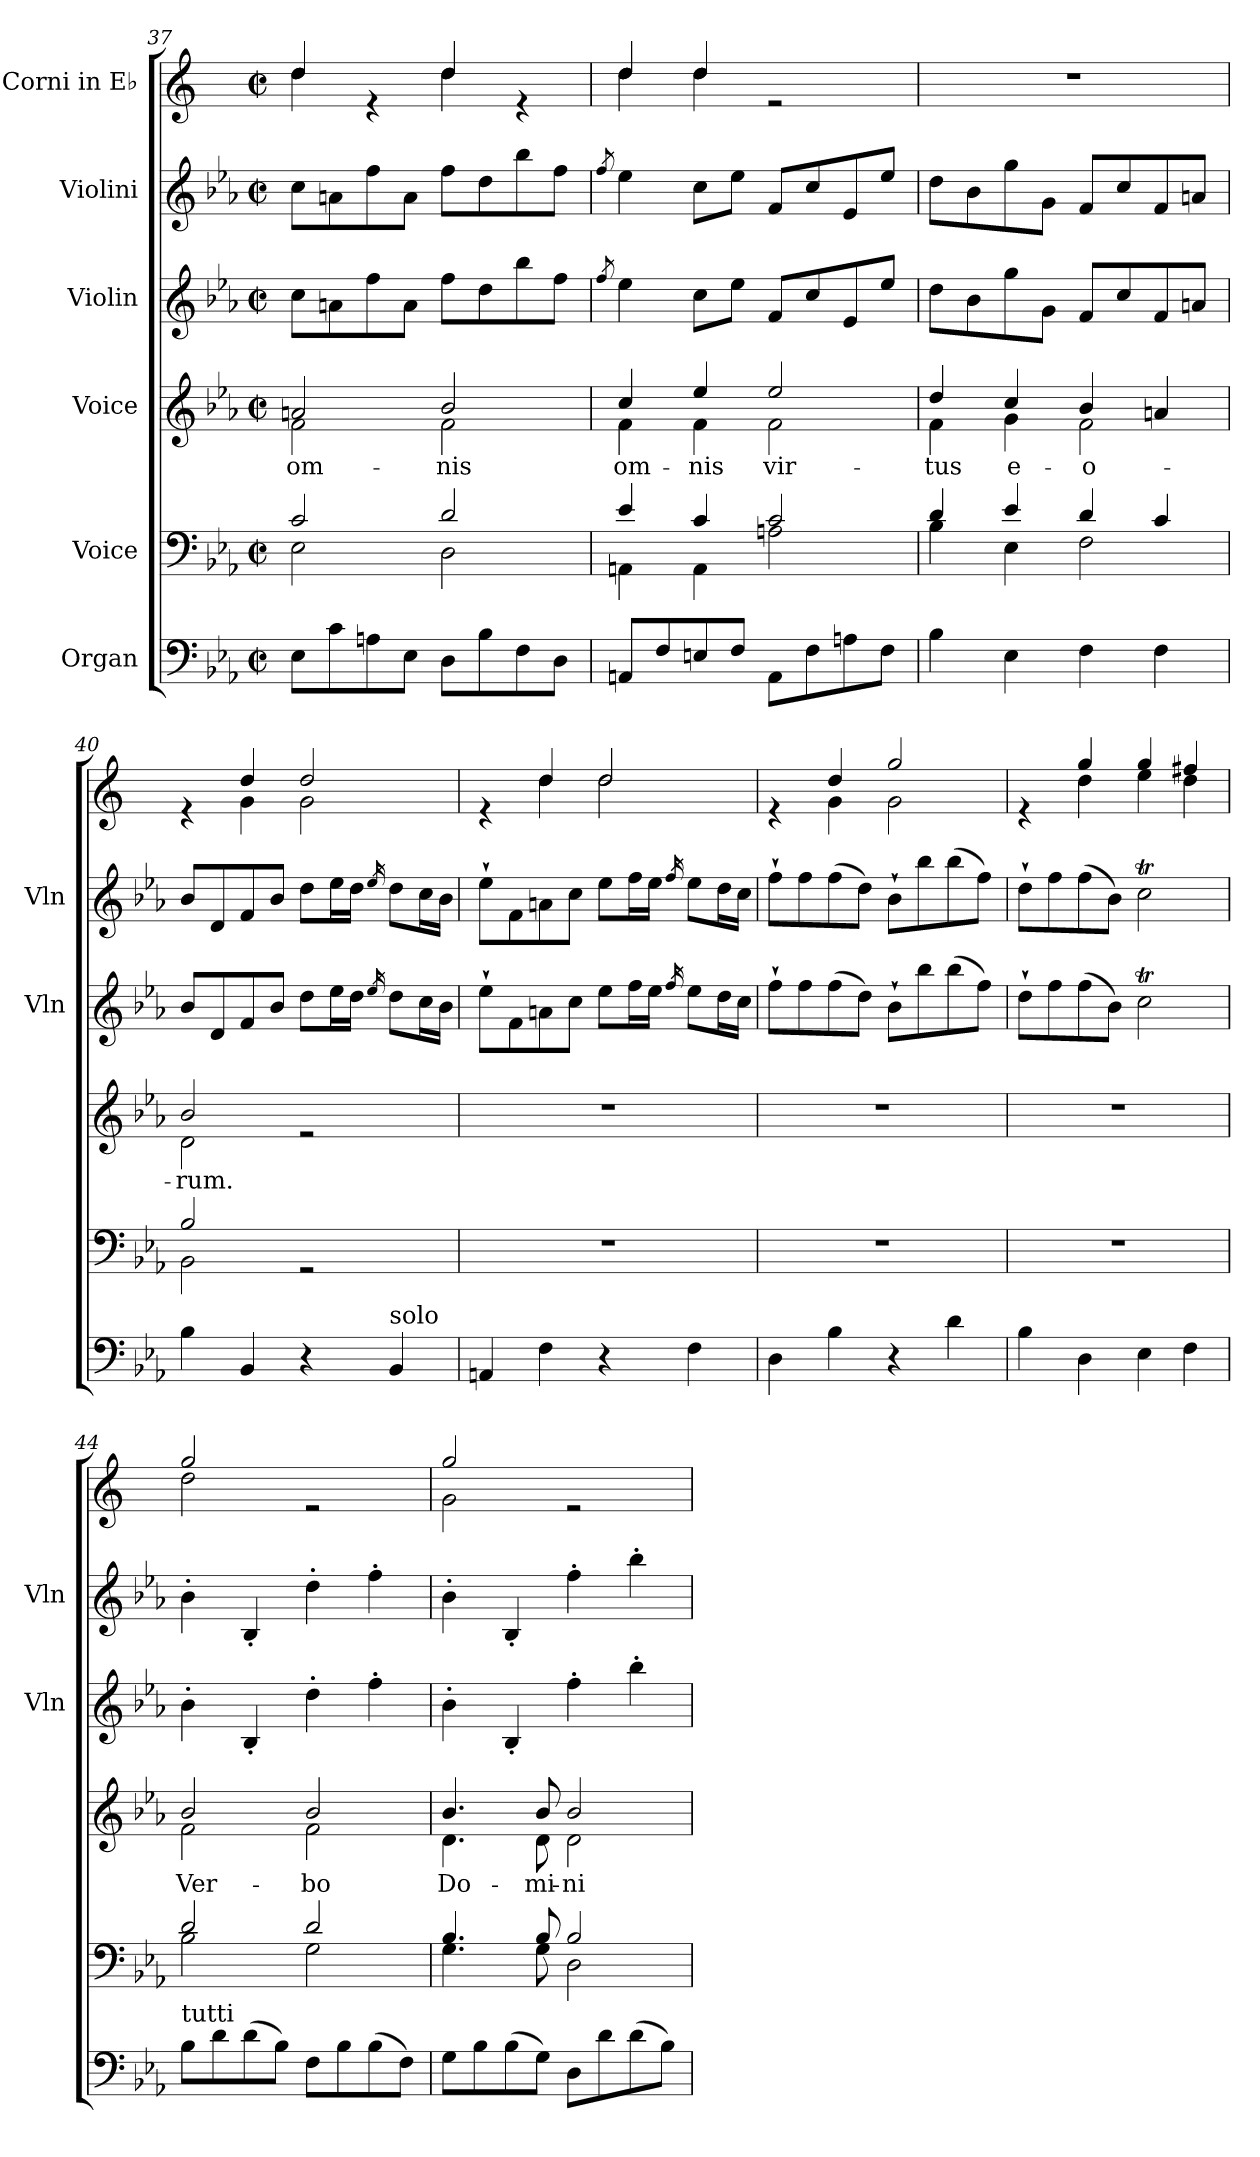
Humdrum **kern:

**kern	**kern	**kern	**text	**kern	**kern	**kern
*part6	*part5	*part4	*part4	*part3	*part2	*part1
*staff6	*staff5	*staff4	*staff4	*staff3	*staff2	*staff1
*I"Organ	*I"Voice	*I"Voice	*	*I"Violin	*I"Violini	*I"Corni in E♭
*	*	*	*	*I'Vln	*I'Vln	*
!!LO:PB:g=z
*clefF4	*clefF4	*clefG2	*	*clefG2	*clefG2	*clefG2
*	*	*	*	*	*	*ITrd5c9
*k[b-e-a-]	*k[b-e-a-]	*k[b-e-a-]	*	*k[b-e-a-]	*k[b-e-a-]	*k[b-e-a-]
*M2/2	*M2/2	*M2/2	*	*M2/2	*M2/2	*M2/2
*met(c|)	*met(c|)	*met(c|)	*	*met(c|)	*met(c|)	*met(c|)
=37	=37	=37	=37	=37	=37	=37
*	*^	*	*	*	*	*
!	!	!	!	!LO:LY:b	!	!	!
*	*	*	*^	*	*	*	*^
8E-\L	2c/	2E-\	2an/	2f\	om-	8cc\L	8cc\L	4f/	4f\
8c\	.	.	.	.	.	8an\	8an\	.	.
8An\	.	.	.	.	.	8ff\	8ff\	4re	4ryy
8E-\J	.	.	.	.	.	8a\J	8a\J	.	.
!	!	!	!	!	!LO:LY:b	!	!	!	!
8D\L	2d/	2D\	2b-/	2f\	-nis	8ff\L	8ff\L	4f/	4f\
8B-\	.	.	.	.	.	8dd\	8dd\	.	.
8F\	.	.	.	.	.	8bb-\	8bb-\	4re	4ryy
8D\J	.	.	.	.	.	8ff\J	8ff\J	.	.
=38	=38	=38	=38	=38	=38	=38	=38	=38	=38
.	.	.	.	.	.	8qff/	8qff/	.	.
!	!	!	!	!	!LO:LY:b	!	!	!	!
8AAn/L	4e-/	4AAn\	4cc/	4f\	om-	4ee-\	4ee-\	4f/	4f\
8F/	.	.	.	.	.	.	.	.	.
!	!	!	!	!	!LO:LY:b	!	!	!	!
8En/	4c/	4AA\	4ee-/	4f\	-nis	8cc\L	8cc\L	4f/	4f\
8F/J	.	.	.	.	.	8ee-\J	8ee-\J	.	.
!	!	!	!	!	!LO:LY:b	!	!	!	!
8AA\L	2c/	2An\	2ee-/	2f\	vir-	8f/L	8f/L	2re	2ryy
8F\	.	.	.	.	.	8cc/	8cc/	.	.
8An\	.	.	.	.	.	8e-/	8e-/	.	.
8F\J	.	.	.	.	.	8ee-/J	8ee-/J	.	.
*	*	*	*	*	*	*	*	*v	*v
=39	=39	=39	=39	=39	=39	=39	=39	=39
!	!	!	!	!	!LO:LY:b	!	!	!
4B-\	4d/	4B-\	4dd/	4f\	-tus	8dd\L	8dd\L	1r
.	.	.	.	.	.	8b-\	8b-\	.
!	!	!	!	!	!LO:LY:b	!	!	!
4E-\	4e-/	4E-\	4cc/	4g\	e-	8gg\	8gg\	.
.	.	.	.	.	.	8g\J	8g\J	.
!	!	!	!	!	!LO:LY:b	!	!	!
4F\	4d/	2F\	4b-/	2f\	-o-	8f/L	8f/L	.
.	.	.	.	.	.	8cc/	8cc/	.
4F\	4c/	.	4an/	.	.	8f/	8f/	.
.	.	.	.	.	.	8an/J	8an/J	.
=40	=40	=40	=40	=40	=40	=40	=40	=40
!	!	!	!	!	!LO:LY:b	!	!	!
*	*	*	*	*	*	*	*	*^
4B-\	2B-/	2BB-\	2b-/	2d\	-rum.	8b-/L	8b-/L	4re	4ryy
.	.	.	.	.	.	8d/	8d/	.	.
4BB-/	.	.	.	.	.	8f/	8f/	4f/	4B-\
.	.	.	.	.	.	8b-/J	8b-/J	.	.
4r	2rGG	2ryy	2re	2ryy	.	8dd\L	8dd\L	2f/	2B-\
.	.	.	.	.	.	16ee-\L	16ee-\L	.	.
.	.	.	.	.	.	16dd\JJ	16dd\JJ	.	.
.	.	.	.	.	.	16qee-/	16qee-/	.	.
!LO:TX:a:t=solo	!	!	!	!	!	!	!	!	!
4BB-/	.	.	.	.	.	8dd\L	8dd\L	.	.
.	.	.	.	.	.	16cc\L	16cc\L	.	.
.	.	.	.	.	.	16b-\JJ	16b-\JJ	.	.
*	*v	*v	*	*	*	*	*	*	*
*	*	*v	*v	*	*	*	*	*
=41	=41	=41	=41	=41	=41	=41	=41
4AAn/	1r	1r	.	8ee-`\L	8ee-`\L	4re	4ryy
.	.	.	.	8f\	8f\	.	.
4F\	.	.	.	8an\	8an\	4f/	4f\
.	.	.	.	8cc\J	8cc\J	.	.
4r	.	.	.	8ee-\L	8ee-\L	2f/	2f\
.	.	.	.	16ff\L	16ff\L	.	.
.	.	.	.	16ee-\JJ	16ee-\JJ	.	.
.	.	.	.	16qff/	16qff/	.	.
4F\	.	.	.	8ee-\L	8ee-\L	.	.
.	.	.	.	16dd\L	16dd\L	.	.
.	.	.	.	16cc\JJ	16cc\JJ	.	.
!!LO:LB:g=z	!!
=42	=42	=42	=42	=42	=42	=42	=42
4D\	1r	1r	.	8ff`\L	8ff`\L	4re	4ryy
.	.	.	.	8ff\	8ff\	.	.
4B-\	.	.	.	(8ff\	(8ff\	4f/	4B-\
.	.	.	.	8dd\J)	8dd\J)	.	.
4r	.	.	.	8b-`\L	8b-`\L	2b-/	2B-\
.	.	.	.	8bb-\	8bb-\	.	.
4d\	.	.	.	(8bb-\	(8bb-\	.	.
.	.	.	.	8ff\J)	8ff\J)	.	.
=43	=43	=43	=43	=43	=43	=43	=43
4B-\	1r	1r	.	8dd`\L	8dd`\L	4re	4ryy
.	.	.	.	8ff\	8ff\	.	.
4D\	.	.	.	(8ff\	(8ff\	4b-/	4f\
.	.	.	.	8b-\J)	8b-\J)	.	.
4E-\	.	.	.	2ccT\	2ccT\	4b-/	4g\
4F\	.	.	.	.	.	4an/	4f\
=44	=44	=44	=44	=44	=44	=44	=44
*	*^	*	*	*	*	*	*
!LO:TX:a:t=tutti	!	!	!	!	!	!	!	!
!	!	!	!	!LO:LY:b	!	!	!	!
*	*	*	*^	*	*	*	*	*
8B-\L	2d/	2B-\	2b-/	2f\	Ver-	4b-'\	4b-'\	2b-/	2f\
8d\	.	.	.	.	.	.	.	.	.
(8d\	.	.	.	.	.	4B-'/	4B-'/	.	.
8B-\J)	.	.	.	.	.	.	.	.	.
!	!	!	!	!	!LO:LY:b	!	!	!	!
8F\L	2d/	2G\	2b-/	2f\	-bo	4dd'\	4dd'\	2re	2ryy
8B-\	.	.	.	.	.	.	.	.	.
(8B-\	.	.	.	.	.	4ff'\	4ff'\	.	.
8F\J)	.	.	.	.	.	.	.	.	.
=45	=45	=45	=45	=45	=45	=45	=45	=45	=45
!	!	!	!	!	!LO:LY:b	!	!	!	!
8G\L	4.B-/	4.G\	4.b-/	4.d\	Do-	4b-'\	4b-'\	2b-/	2B-\
8B-\	.	.	.	.	.	.	.	.	.
(8B-\	.	.	.	.	.	4B-'/	4B-'/	.	.
!	!	!	!	!	!LO:LY:b	!	!	!	!
8G\J)	8B-/	8G\	8b-/	8d\	-mi-	.	.	.	.
!	!	!	!	!	!LO:LY:b	!	!	!	!
8D\L	2B-/	2D\	2b-/	2d\	-ni	4ff'\	4ff'\	2re	2ryy
8d\	.	.	.	.	.	.	.	.	.
(8d\	.	.	.	.	.	4bb-'\	4bb-'\	.	.
8B-\J)	.	.	.	.	.	.	.	.	.
*	*v	*v	*	*	*	*	*	*v	*v
*	*	*v	*v	*	*	*	*
=	=	=	=	=	=	=
*-	*-	*-	*-	*-	*-	*-
